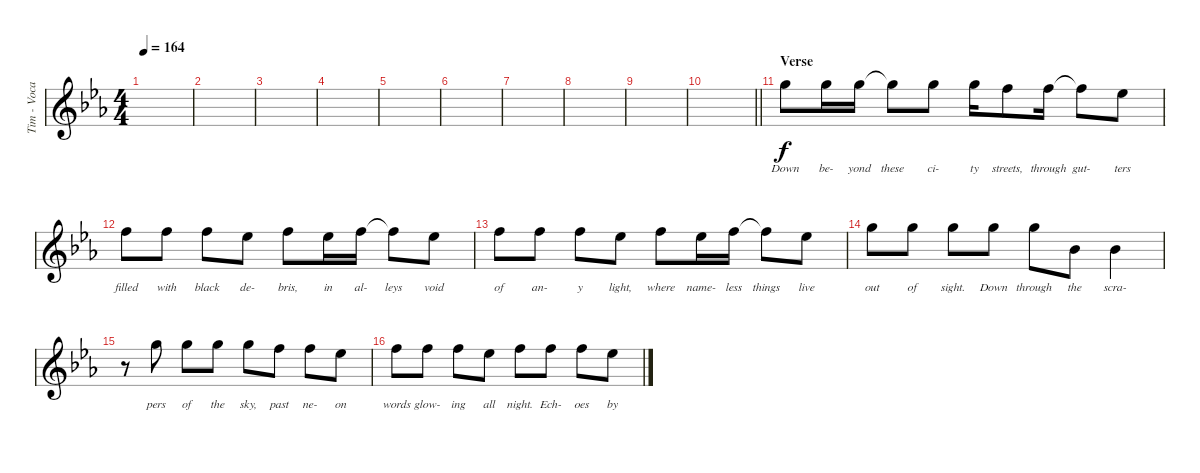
\track ("Tim - Vocals" "Tim - Voca") {instrument distortionguitar}
\staff {score}
\tuning (E4 B3 G3 D3 A2 E2) {hide}
\ts (4 4)
\tempo 164
\clef g2
\ks eb
|
|
|
|
|
|
|
|
|
\barLineRight lightlight
|
\section ("" "Verse")
3.1.8{lyrics (0 "Down") lyrics (1 "") lyrics (2 "") lyrics (3 "") lyrics (4 "")} 3.1.16{lyrics (0 "be-") lyrics (1 "") lyrics (2 "") lyrics (3 "") lyrics (4 "")} 3.1.16{lyrics (0 "yond") lyrics (1 "") lyrics (2 "") lyrics (3 "") lyrics (4 "")} 3.1{t}.8{lyrics (0 "these") lyrics (1 "") lyrics (2 "") lyrics (3 "") lyrics (4 "")} 3.1.8{lyrics (0 "ci-") lyrics (1 "") lyrics (2 "") lyrics (3 "") lyrics (4 "")} 3.1.16{lyrics (0 "ty") lyrics (1 "") lyrics (2 "") lyrics (3 "") lyrics (4 "")} 6.2.8{lyrics (0 "streets,") lyrics (1 "") lyrics (2 "") lyrics (3 "") lyrics (4 "")} 1.1.16{lyrics (0 "through") lyrics (1 "") lyrics (2 "") lyrics (3 "") lyrics (4 "")} 1.1{t}.8{lyrics (0 "gut-") lyrics (1 "") lyrics (2 "") lyrics (3 "") lyrics (4 "")} 4.2.8{lyrics (0 "ters") lyrics (1 "") lyrics (2 "") lyrics (3 "") lyrics (4 "")} |
1.1.8{lyrics (0 "filled") lyrics (1 "") lyrics (2 "") lyrics (3 "") lyrics (4 "")} 1.1.8{lyrics (0 "with") lyrics (1 "") lyrics (2 "") lyrics (3 "") lyrics (4 "")} 1.1.8{lyrics (0 "black") lyrics (1 "") lyrics (2 "") lyrics (3 "") lyrics (4 "")} 4.2.8{lyrics (0 "de-") lyrics (1 "") lyrics (2 "") lyrics (3 "") lyrics (4 "")} 1.1.8{lyrics (0 "bris,") lyrics (1 "") lyrics (2 "") lyrics (3 "") lyrics (4 "")} 4.2.16{lyrics (0 "in") lyrics (1 "") lyrics (2 "") lyrics (3 "") lyrics (4 "")} 1.1.16{lyrics (0 "al-") lyrics (1 "") lyrics (2 "") lyrics (3 "") lyrics (4 "")} 1.1{t}.8{lyrics (0 "leys") lyrics (1 "") lyrics (2 "") lyrics (3 "") lyrics (4 "")} 8.3.8{lyrics (0 "void") lyrics (1 "") lyrics (2 "") lyrics (3 "") lyrics (4 "")} |
6.2.8{lyrics (0 "of") lyrics (1 "") lyrics (2 "") lyrics (3 "") lyrics (4 "")} 1.1.8{lyrics (0 "an-") lyrics (1 "") lyrics (2 "") lyrics (3 "") lyrics (4 "")} 1.1.8{lyrics (0 "y") lyrics (1 "") lyrics (2 "") lyrics (3 "") lyrics (4 "")} 4.2.8{lyrics (0 "light,") lyrics (1 "") lyrics (2 "") lyrics (3 "") lyrics (4 "")} 1.1.8{lyrics (0 "where") lyrics (1 "") lyrics (2 "") lyrics (3 "") lyrics (4 "")} 4.2.16{lyrics (0 "name-") lyrics (1 "") lyrics (2 "") lyrics (3 "") lyrics (4 "")} 1.1.16{lyrics (0 "less") lyrics (1 "") lyrics (2 "") lyrics (3 "") lyrics (4 "")} 1.1{t}.8{lyrics (0 "things") lyrics (1 "") lyrics (2 "") lyrics (3 "") lyrics (4 "")} 4.2.8{lyrics (0 "live") lyrics (1 "") lyrics (2 "") lyrics (3 "") lyrics (4 "")} |
8.2.8{lyrics (0 "out") lyrics (1 "") lyrics (2 "") lyrics (3 "") lyrics (4 "")} 8.2.8{lyrics (0 "of") lyrics (1 "") lyrics (2 "") lyrics (3 "") lyrics (4 "")} 8.2.8{lyrics (0 "sight.") lyrics (1 "") lyrics (2 "") lyrics (3 "") lyrics (4 "")} 3.1.8{lyrics (0 "Down") lyrics (1 "") lyrics (2 "") lyrics (3 "") lyrics (4 "")} 3.1.8{lyrics (0 "through") lyrics (1 "") lyrics (2 "") lyrics (3 "") lyrics (4 "")} 8.4.8{lyrics (0 "the") lyrics (1 "") lyrics (2 "") lyrics (3 "") lyrics (4 "")} 3.3.4{lyrics (0 "scra-") lyrics (1 "") lyrics (2 "") lyrics (3 "") lyrics (4 "")} |
r.8 3.1.8{lyrics (0 "pers") lyrics (1 "") lyrics (2 "") lyrics (3 "") lyrics (4 "")} 3.1.8{lyrics (0 "of") lyrics (1 "") lyrics (2 "") lyrics (3 "") lyrics (4 "")} 3.1.8{lyrics (0 "the") lyrics (1 "") lyrics (2 "") lyrics (3 "") lyrics (4 "")} 3.1.8{lyrics (0 "sky,") lyrics (1 "") lyrics (2 "") lyrics (3 "") lyrics (4 "")} 1.1.8{lyrics (0 "past") lyrics (1 "") lyrics (2 "") lyrics (3 "") lyrics (4 "")} 1.1.8{lyrics (0 "ne-") lyrics (1 "") lyrics (2 "") lyrics (3 "") lyrics (4 "")} 4.2.8{lyrics (0 "on") lyrics (1 "") lyrics (2 "") lyrics (3 "") lyrics (4 "")} |
1.1.8{lyrics (0 "words") lyrics (1 "") lyrics (2 "") lyrics (3 "") lyrics (4 "")} 1.1.8{lyrics (0 "glow-") lyrics (1 "") lyrics (2 "") lyrics (3 "") lyrics (4 "")} 1.1.8{lyrics (0 "ing") lyrics (1 "") lyrics (2 "") lyrics (3 "") lyrics (4 "")} 4.2.8{lyrics (0 "all") lyrics (1 "") lyrics (2 "") lyrics (3 "") lyrics (4 "")} 1.1.8{lyrics (0 "night.") lyrics (1 "") lyrics (2 "") lyrics (3 "") lyrics (4 "")} 1.1.8{lyrics (0 "Ech-") lyrics (1 "") lyrics (2 "") lyrics (3 "") lyrics (4 "")} 1.1.8{lyrics (0 "oes") lyrics (1 "") lyrics (2 "") lyrics (3 "") lyrics (4 "")} 4.2.8{lyrics (0 "by") lyrics (1 "") lyrics (2 "") lyrics (3 "") lyrics (4 "")}
